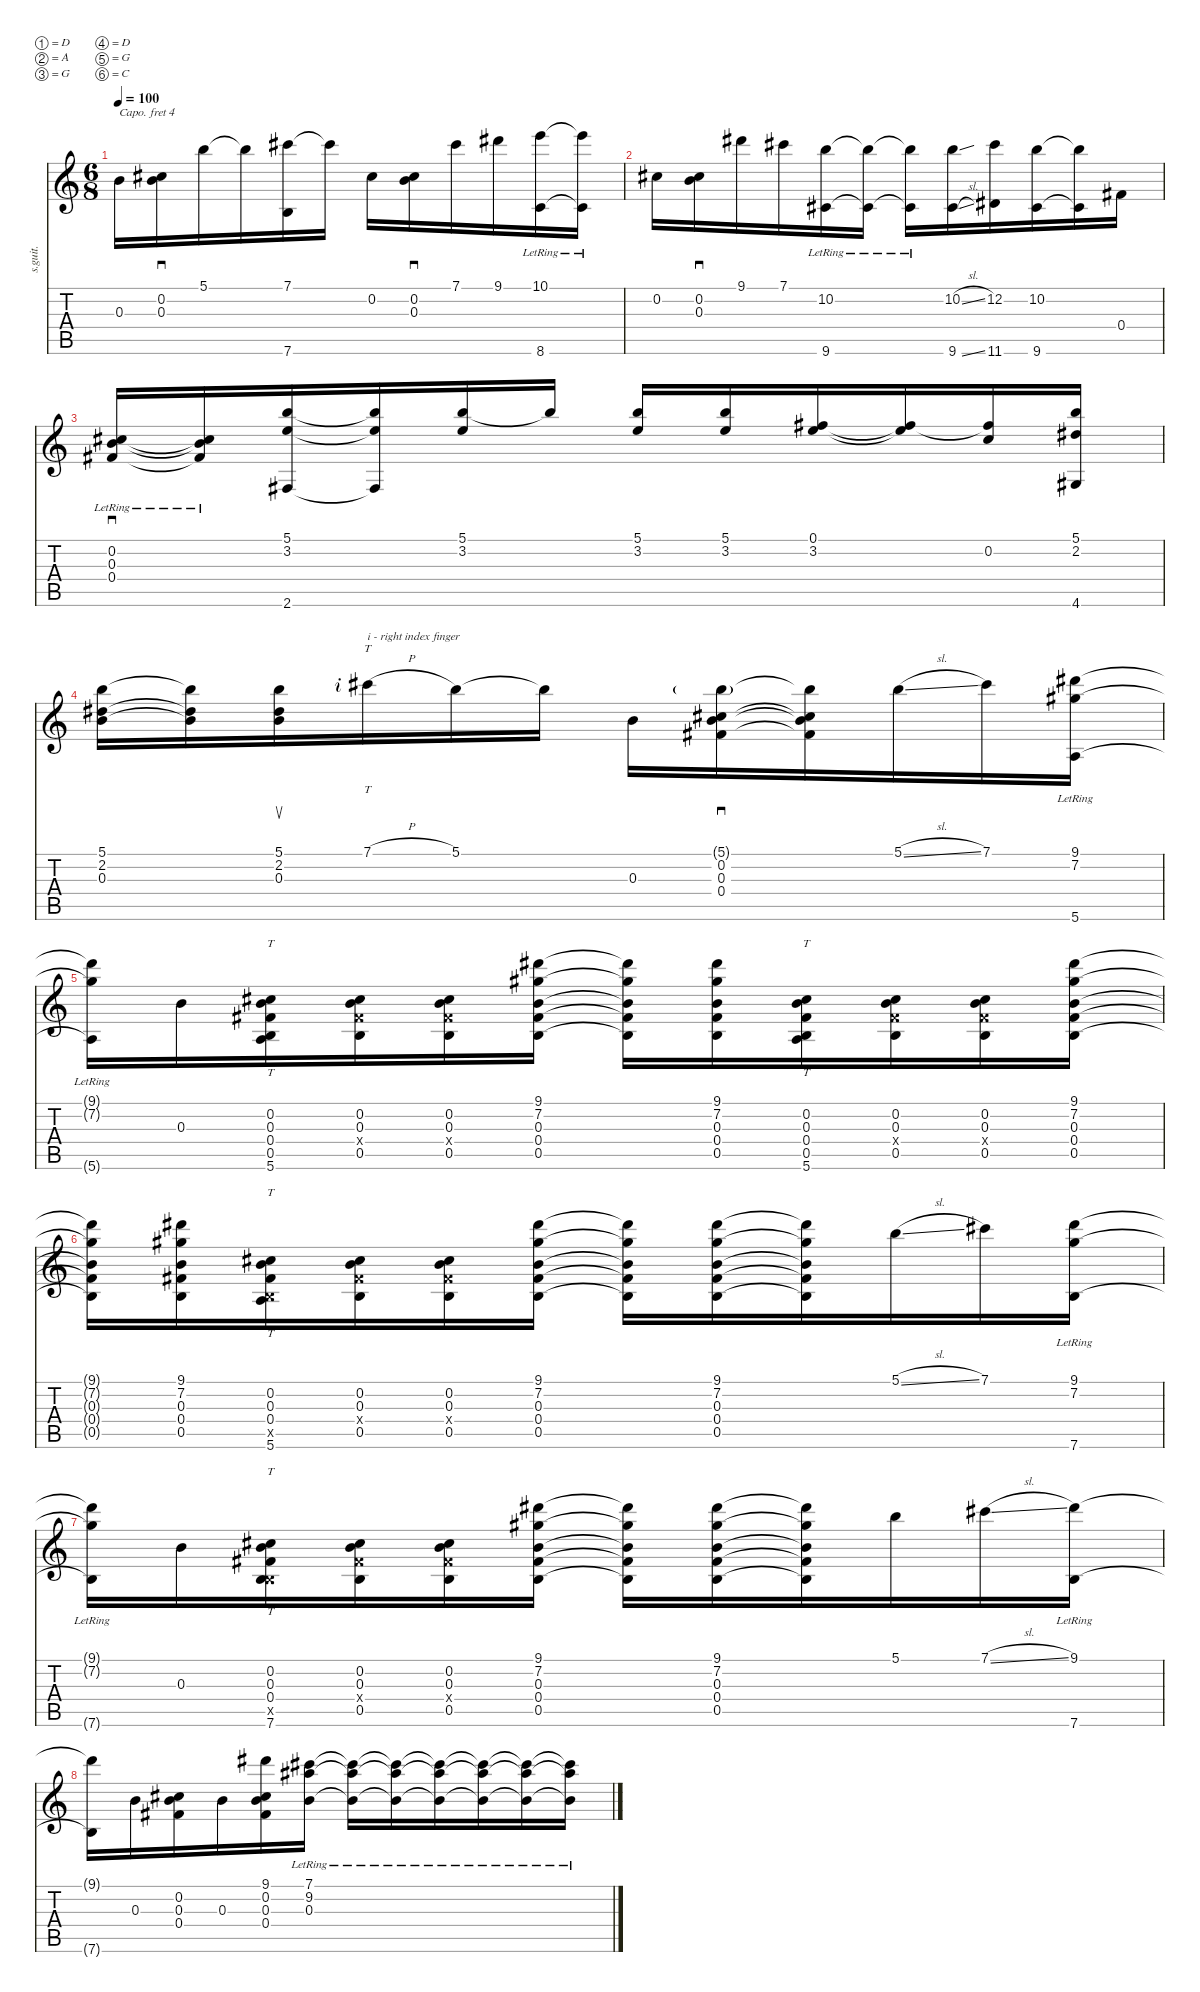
\defaultSystemsLayout 4
\hideDynamics
\bracketExtendMode nobrackets
\otherSystemsTrackNameOrientation horizontal
\track ("Steel Guitar" "s.guit.") {multiBarRest instrument acousticguitarsteel}
\staff {score tabs}
\capo 4
\tuning (D4 A3 G3 D3 G2 C2)
\ts (6 8)
\tempo 100
\clef g2
\ks c
0.3.16{dy mf} (0.2 0.3).16{sd} 5.1.16 5.1{t}.16 (7.1 7.6).16 7.1{t}.16 0.2.16 (0.2 0.3).16{sd} 7.1.16 9.1.16 (10.1{lr} 8.6).16 (10.1{lr t} 8.6{t}).16 |
0.2.16 (0.2 0.3).16{sd} 9.1.16 7.1.16 (10.2{lr} 9.6{lr}).16 (10.2{lr t} 9.6{lr t}).16 (10.2{lr t} 9.6{lr t}).16 (10.2{sl} 9.6{sl}).16 (12.2 11.6).16 (10.2 9.6).16 (10.2{t} 9.6{t}).16 0.4.16 |
(0.4{lr} 0.3{lr} 0.2{lr}).16{sd} (0.4{lr t} 0.3{lr t} 0.2{lr t}).16 (5.1 2.6 3.2).16 (5.1{t} 2.6{t} 3.2{t}).16 (5.1 3.2).16 5.1{t}.16 (5.1 3.2).16 (5.1 3.2).16 (0.1 3.2).16 (0.1{t} 3.2{t}).16 (0.1{t} 0.2).16 (5.1 2.2 4.6).16 |
(5.1 2.2 0.3).16 (5.1{t} 2.2{t} 0.3{t}).16 (5.1 2.2 0.3).16{su} 7.1{h rf 2}.16{tt txt "i - right index finger"} 5.1.16 5.1{t}.16 0.3.16 (0.2 0.3 0.4 5.1{g}).16{sd} (0.2{t} 0.3{t} 0.4{t} 5.1{t}).16 5.1{sl}.16 7.1.16 (9.1{lr} 5.6{lr} 7.2{lr}).16 |
(9.1{lr t} 5.6{lr t} 7.2{lr t}).16 0.3.16 (0.2 0.3 0.4 0.5 5.6).16{tt} (0.5 0.4{x} 0.3 0.2).16 (0.2 0.3 0.4{x} 0.5).16 (7.2 9.1 0.3 0.4 0.5).16 (7.2{t} 9.1{t} 0.3{t} 0.4{t} 0.5{t}).16 (9.1 7.2 0.3 0.4 0.5).16 (5.6 0.5 0.4 0.3 0.2).16{tt} (0.5 0.4{x} 0.3 0.2).16 (0.2 0.3 0.4{x} 0.5).16 (7.2 9.1 0.3 0.4 0.5).16 |
(7.2{t} 9.1{t} 0.3{t} 0.4{t} 0.5{t}).16 (9.1 7.2 0.3 0.4 0.5).16 (0.2 0.3 0.4 0.5{x} 5.6).16{tt} (0.5 0.4{x} 0.3 0.2).16 (0.2 0.3 0.4{x} 0.5).16 (7.2 9.1 0.3 0.4 0.5).16 (7.2{t} 9.1{t} 0.3{t} 0.4{t} 0.5{t}).16 (9.1 7.2 0.3 0.4 0.5).16 (9.1{t} 7.2{t} 0.3{t} 0.4{t} 0.5{t}).16 5.1{sl}.16 7.1.16 (9.1{lr} 7.6{lr} 7.2{lr}).16 |
(9.1{lr t} 7.6{lr t} 7.2{lr t}).16 0.3.16 (0.2 0.3 0.4 0.5{x} 7.6).16{tt} (0.5 0.4{x} 0.3 0.2).16 (0.2 0.3 0.4{x} 0.5).16 (7.2 9.1 0.3 0.4 0.5).16 (7.2{t} 9.1{t} 0.3{t} 0.4{t} 0.5{t}).16 (9.1 7.2 0.3 0.4 0.5).16 (9.1{t} 7.2{t} 0.3{t} 0.4{t} 0.5{t}).16 5.1.16 7.1{sl}.16 (9.1{lr} 7.6{lr}).16 |
(9.1{t} 7.6{t}).16 0.3.16 (0.2 0.3 0.4).16 0.3.16 (0.2 0.3 0.4 9.1).16 (7.1{lr} 9.2{lr} 0.3{lr}).16 (9.2{t} 0.3{t} 7.1{lr t}).16 (9.2{t} 0.3{t} 7.1{lr t}).16 (9.2{t} 0.3{t} 7.1{lr t}).16 (9.2{t} 0.3{t} 7.1{lr t}).16 (9.2{t} 0.3{t} 7.1{lr t}).16 (9.2{t} 0.3{t} 7.1{lr t}).16
